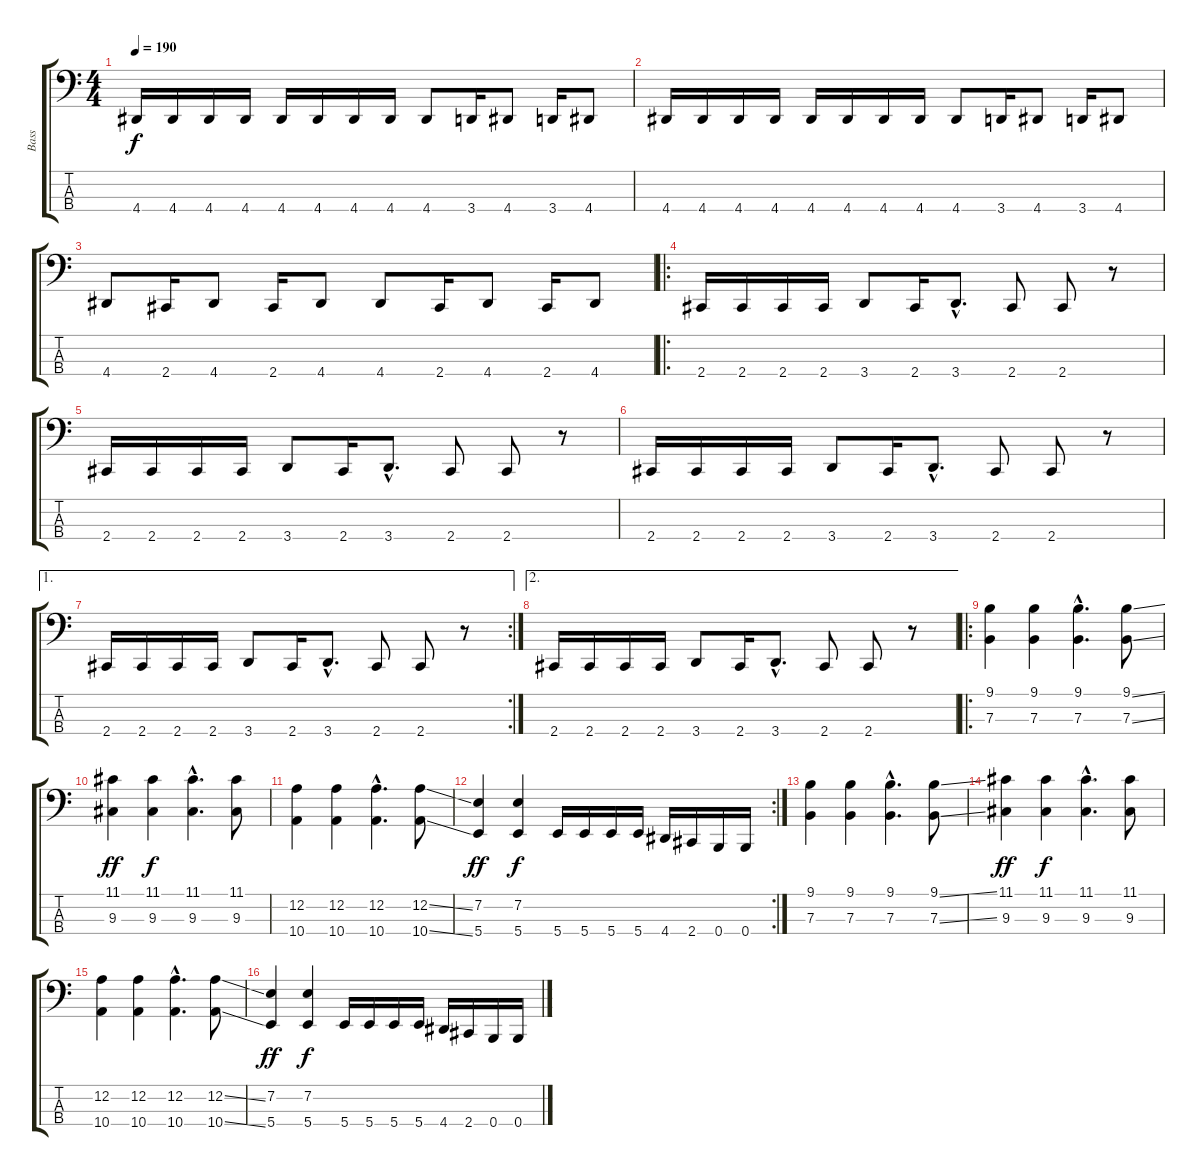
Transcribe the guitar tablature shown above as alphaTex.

\track ("Bass" "Bass") {instrument electricbasspick}
\staff {score tabs}
\tuning (D2 A1 E1 B0) {hide}
\ts (4 4)
\tempo 190
\clef f4
\ks c
4.4.16{dy f} 4.4.16 4.4.16 4.4.16 4.4.16 4.4.16 4.4.16 4.4.16 4.4.8 3.4.16 4.4.8 3.4.16 4.4.8 |
4.4.16 4.4.16 4.4.16 4.4.16 4.4.16 4.4.16 4.4.16 4.4.16 4.4.8 3.4.16 4.4.8 3.4.16 4.4.8 |
4.4.8 2.4.16 4.4.8 2.4.16 4.4.8 4.4.8 2.4.16 4.4.8 2.4.16 4.4.8 |
\ro
2.4.16 2.4.16 2.4.16 2.4.16 3.4.8 2.4.16 3.4{hac}.8{d} 2.4.8 2.4.8 r.8 |
2.4.16 2.4.16 2.4.16 2.4.16 3.4.8 2.4.16 3.4{hac}.8{d} 2.4.8 2.4.8 r.8 |
2.4.16 2.4.16 2.4.16 2.4.16 3.4.8 2.4.16 3.4{hac}.8{d} 2.4.8 2.4.8 r.8 |
\ae 1
\rc 2
2.4.16 2.4.16 2.4.16 2.4.16 3.4.8 2.4.16 3.4{hac}.8{d} 2.4.8 2.4.8 r.8 |
\ae 2
2.4.16 2.4.16 2.4.16 2.4.16 3.4.8 2.4.16 3.4{hac}.8{d} 2.4.8 2.4.8 r.8 |
\ro
(9.1 7.3).4 (9.1 7.3).4 (9.1{hac} 7.3{hac}).4{d} (9.1{ss} 7.3{ss}).8 |
(11.1 9.3).4{dy ff} (11.1 9.3).4{dy f} (11.1{hac} 9.3{hac}).4{d} (11.1 9.3).8 |
(12.2 10.4).4 (12.2 10.4).4 (12.2{hac} 10.4{hac}).4{d} (12.2{ss} 10.4{ss}).8 |
\rc 2
(7.2 5.4).4{dy ff} (7.2 5.4).4{dy f} 5.4.16 5.4.16 5.4.16 5.4.16 4.4.16 2.4.16 0.4.16 0.4.16 |
(9.1 7.3).4 (9.1 7.3).4 (9.1{hac} 7.3{hac}).4{d} (9.1{ss} 7.3{ss}).8 |
(11.1 9.3).4{dy ff} (11.1 9.3).4{dy f} (11.1{hac} 9.3{hac}).4{d} (11.1 9.3).8 |
(12.2 10.4).4 (12.2 10.4).4 (12.2{hac} 10.4{hac}).4{d} (12.2{ss} 10.4{ss}).8 |
(7.2 5.4).4{dy ff} (7.2 5.4).4{dy f} 5.4.16 5.4.16 5.4.16 5.4.16 4.4.16 2.4.16 0.4.16 0.4.16
